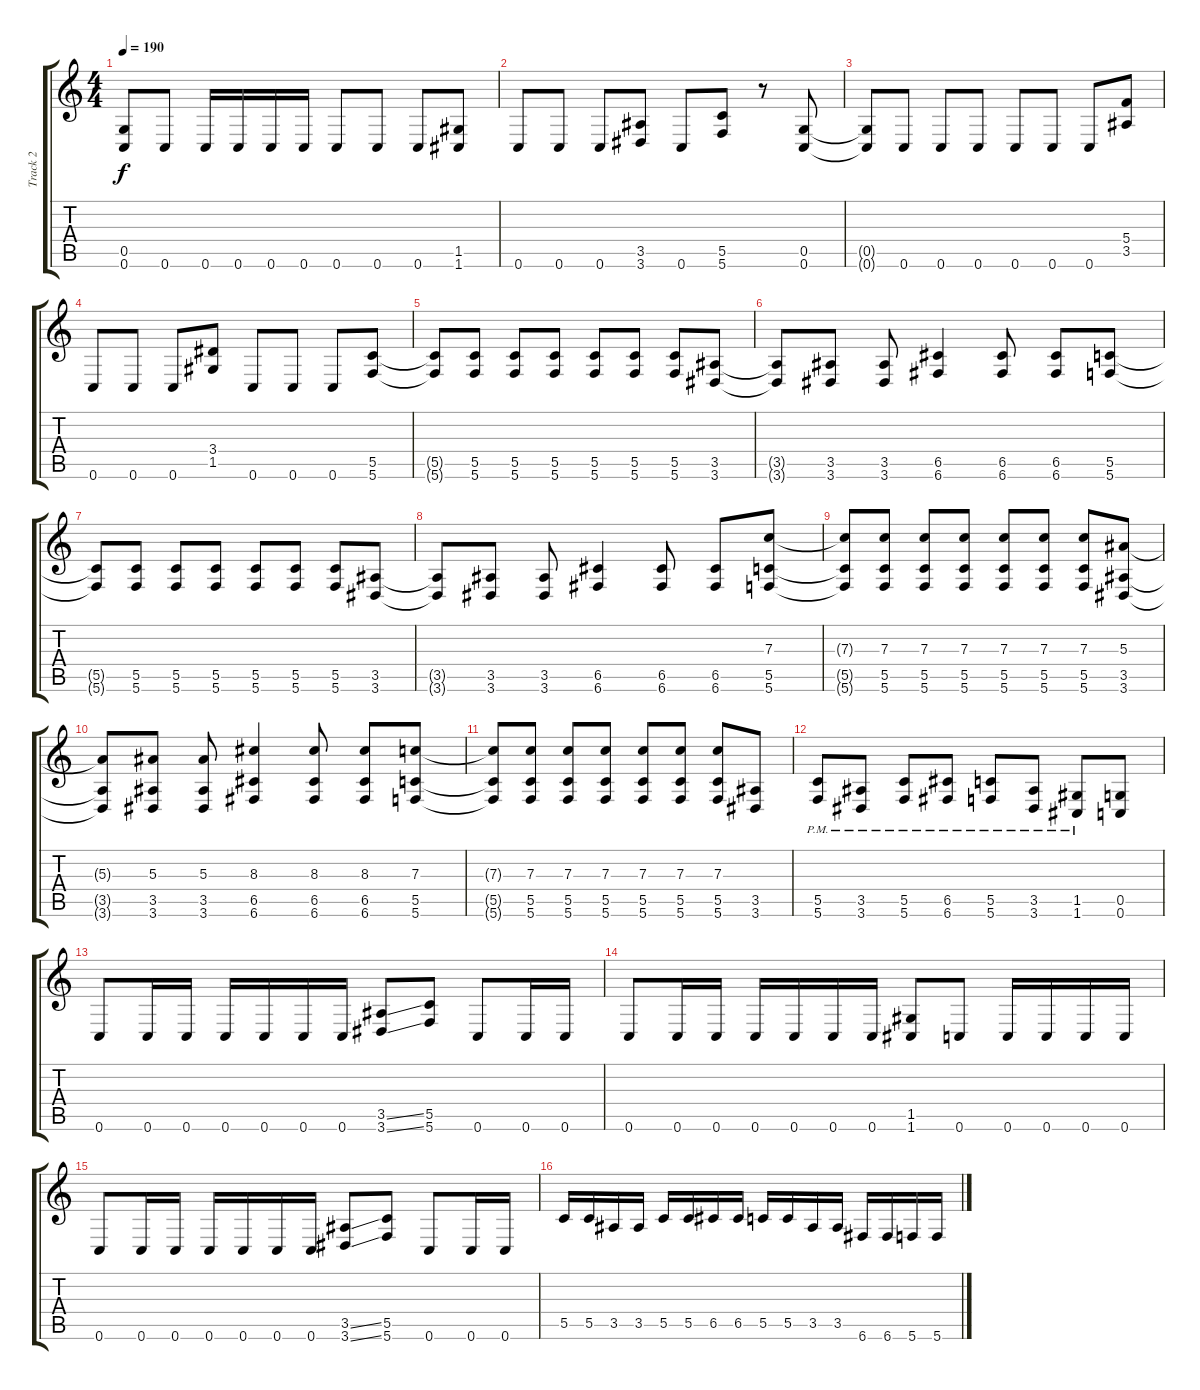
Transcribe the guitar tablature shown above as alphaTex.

\track ("Track 2" "Track 2") {instrument distortionguitar bank 255}
\staff {score tabs}
\tuning (D4 A3 F3 C3 G2 C2) {hide}
\ts (4 4)
\tempo 190
\clef g2
\ks c
(0.5{t} 0.6{t}).8{dy f} 0.6.8 0.6.16 0.6.16 0.6.16 0.6.16 0.6.8 0.6.8 0.6.8 (1.5 1.6).8 |
0.6.8 0.6.8 0.6.8 (3.5 3.6).8 0.6.8 (5.5 5.6).8 r.8 (0.5 0.6).8 |
(0.5{t} 0.6{t}).8 0.6.8 0.6.8 0.6.8 0.6.8 0.6.8 0.6.8 (5.4 3.5).8 |
0.6.8 0.6.8 0.6.8 (3.4 1.5).8 0.6.8 0.6.8 0.6.8 (5.5 5.6).8 |
(5.5{t} 5.6{t}).8 (5.5 5.6).8 (5.5 5.6).8 (5.5 5.6).8 (5.5 5.6).8 (5.5 5.6).8 (5.5 5.6).8 (3.5 3.6).8 |
(3.5{t} 3.6{t}).8 (3.5 3.6).8 (3.5 3.6).8 (6.5 6.6).4 (6.5 6.6).8 (6.5 6.6).8 (5.5 5.6).8 |
(5.5{t} 5.6{t}).8 (5.5 5.6).8 (5.5 5.6).8 (5.5 5.6).8 (5.5 5.6).8 (5.5 5.6).8 (5.5 5.6).8 (3.5 3.6).8 |
(3.5{t} 3.6{t}).8 (3.5 3.6).8 (3.5 3.6).8 (6.5 6.6).4 (6.5 6.6).8 (6.5 6.6).8 (7.3 5.5 5.6).8 |
(7.3{t} 5.5{t} 5.6{t}).8 (7.3 5.5 5.6).8 (7.3 5.5 5.6).8 (7.3 5.5 5.6).8 (7.3 5.5 5.6).8 (7.3 5.5 5.6).8 (7.3 5.5 5.6).8 (5.3 3.5 3.6).8 |
(5.3{t} 3.5{t} 3.6{t}).8 (5.3 3.5 3.6).8 (5.3 3.5 3.6).8 (8.3 6.5 6.6).4 (8.3 6.5 6.6).8 (8.3 6.5 6.6).8 (7.3 5.5 5.6).8 |
(7.3{t} 5.5{t} 5.6{t}).8 (7.3 5.5 5.6).8 (7.3 5.5 5.6).8 (7.3 5.5 5.6).8 (7.3 5.5 5.6).8 (7.3 5.5 5.6).8 (7.3 5.5 5.6).8 (3.5 3.6).8 |
(5.5{pm} 5.6{pm}).8 (3.5{pm} 3.6{pm}).8 (5.5{pm} 5.6{pm}).8 (6.5{pm} 6.6{pm}).8 (5.5{pm} 5.6{pm}).8 (3.5{pm} 3.6{pm}).8 (1.5{pm} 1.6{pm}).8 (0.5 0.6).8 |
0.6.8 0.6.16 0.6.16 0.6.16 0.6.16 0.6.16 0.6.16 (3.5{ss} 3.6{ss}).8 (5.5 5.6).8 0.6.8 0.6.16 0.6.16 |
0.6.8 0.6.16 0.6.16 0.6.16 0.6.16 0.6.16 0.6.16 (1.5 1.6).8 0.6.8 0.6.16 0.6.16 0.6.16 0.6.16 |
0.6.8 0.6.16 0.6.16 0.6.16 0.6.16 0.6.16 0.6.16 (3.5{ss} 3.6{ss}).8 (5.5 5.6).8 0.6.8 0.6.16 0.6.16 |
5.5.16 5.5.16 3.5.16 3.5.16 5.5.16 5.5.16 6.5.16 6.5.16 5.5.16 5.5.16 3.5.16 3.5.16 6.6.16 6.6.16 5.6.16 5.6.16
